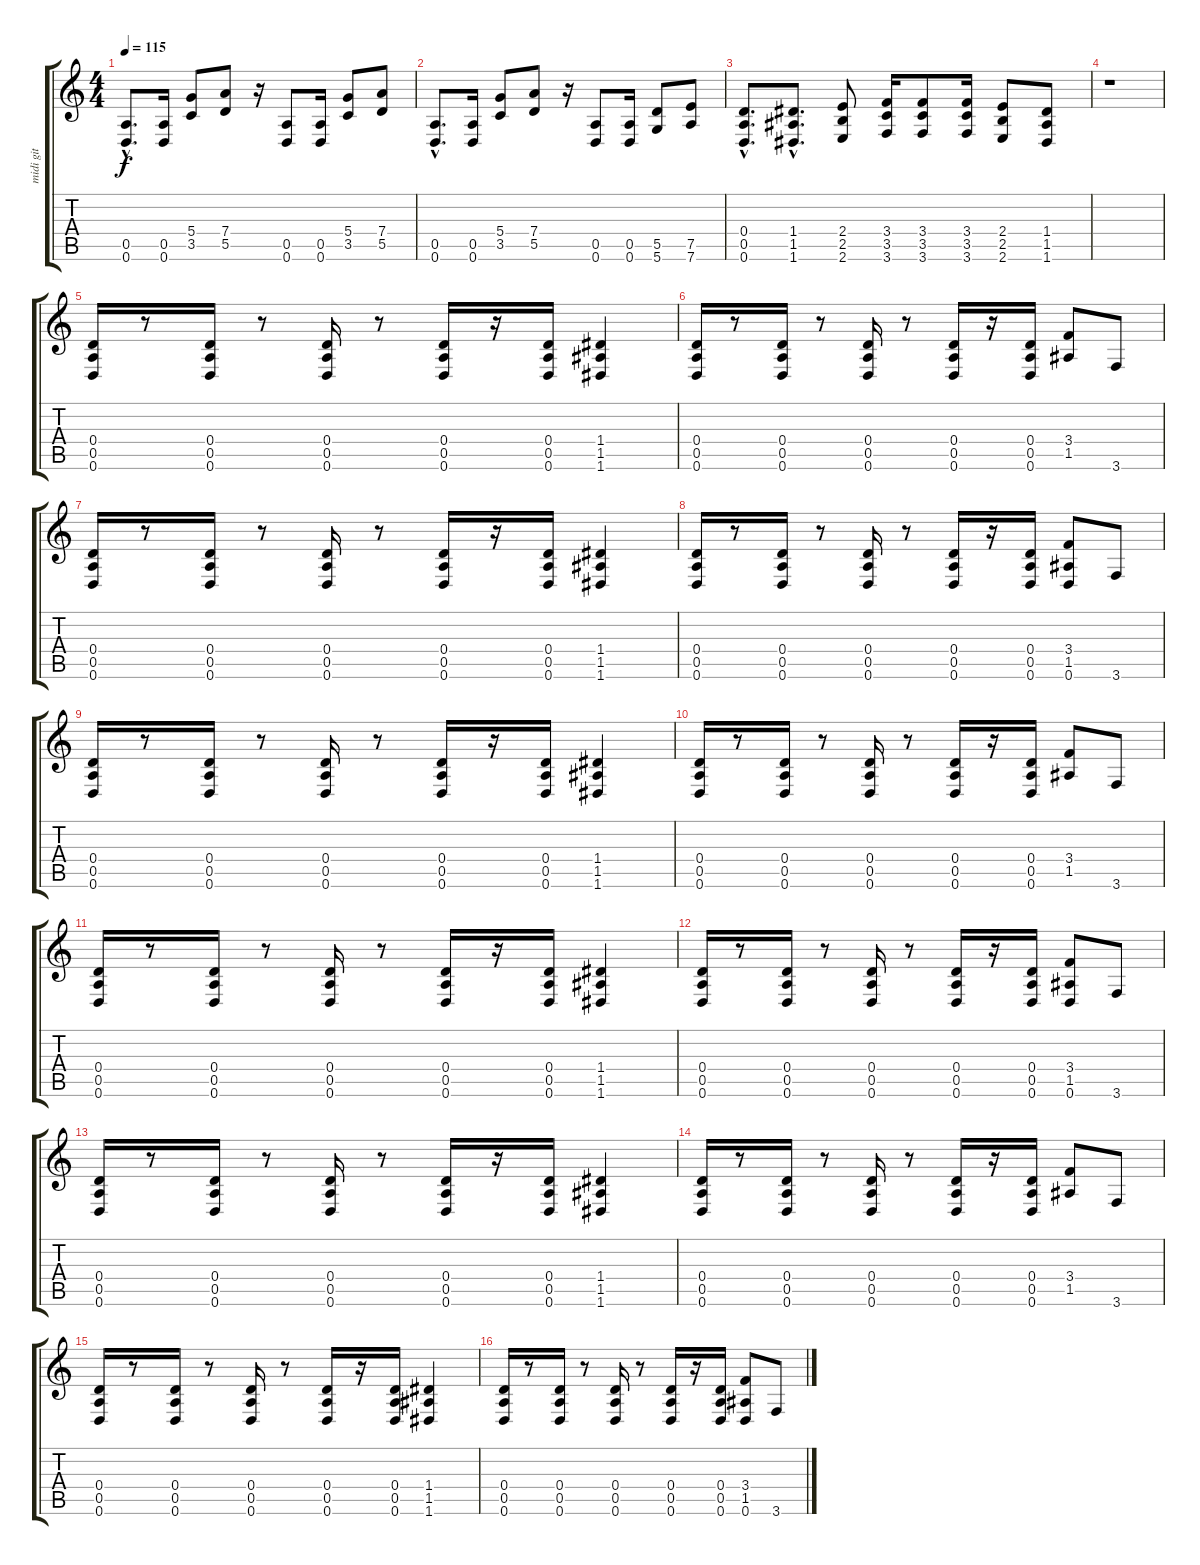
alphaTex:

\track ("midi git" "midi git") {instrument distortionguitar}
\staff {score tabs}
\tuning (E4 B3 G3 D3 A2 D2) {hide}
\ts (4 4)
\tempo 115
\clef g2
\ks c
(0.5{hac} 0.6{hac}).8{d dy f} (0.5 0.6).16 (5.4 3.5).8 (7.4 5.5).8 r.16 (0.5 0.6).8 (0.5 0.6).16 (5.4 3.5).8 (7.4 5.5).8 |
(0.5{hac} 0.6{hac}).8{d} (0.5 0.6).16 (5.4 3.5).8 (7.4 5.5).8 r.16 (0.5 0.6).8 (0.5 0.6).16 (5.5 5.6).8 (7.5 7.6).8 |
(0.4{hac} 0.5{hac} 0.6{hac}).8{d} (1.4{hac} 1.5{hac} 1.6{hac}).8{d} (2.4 2.5 2.6).8 (3.4 3.5 3.6).16 (3.4 3.5 3.6).8 (3.4 3.5 3.6).16 (2.4 2.5 2.6).8 (1.4 1.5 1.6).8 |
r.1 |
(0.4 0.5 0.6).16 r.8 (0.4 0.5 0.6).16 r.8 (0.4 0.5 0.6).16 r.8 (0.4 0.5 0.6).16 r.16 (0.4 0.5 0.6).16 (1.4 1.5 1.6).4 |
(0.4 0.5 0.6).16 r.8 (0.4 0.5 0.6).16 r.8 (0.4 0.5 0.6).16 r.8 (0.4 0.5 0.6).16 r.16 (0.4 0.5 0.6).16 (3.4 1.5).8 3.6.8 |
(0.4 0.5 0.6).16 r.8 (0.4 0.5 0.6).16 r.8 (0.4 0.5 0.6).16 r.8 (0.4 0.5 0.6).16 r.16 (0.4 0.5 0.6).16 (1.4 1.5 1.6).4 |
(0.4 0.5 0.6).16 r.8 (0.4 0.5 0.6).16 r.8 (0.4 0.5 0.6).16 r.8 (0.4 0.5 0.6).16 r.16 (0.4 0.5 0.6).16 (3.4 1.5 0.6).8 3.6.8 |
(0.4 0.5 0.6).16 r.8 (0.4 0.5 0.6).16 r.8 (0.4 0.5 0.6).16 r.8 (0.4 0.5 0.6).16 r.16 (0.4 0.5 0.6).16 (1.4 1.5 1.6).4 |
(0.4 0.5 0.6).16 r.8 (0.4 0.5 0.6).16 r.8 (0.4 0.5 0.6).16 r.8 (0.4 0.5 0.6).16 r.16 (0.4 0.5 0.6).16 (3.4 1.5).8 3.6.8 |
(0.4 0.5 0.6).16 r.8 (0.4 0.5 0.6).16 r.8 (0.4 0.5 0.6).16 r.8 (0.4 0.5 0.6).16 r.16 (0.4 0.5 0.6).16 (1.4 1.5 1.6).4 |
(0.4 0.5 0.6).16 r.8 (0.4 0.5 0.6).16 r.8 (0.4 0.5 0.6).16 r.8 (0.4 0.5 0.6).16 r.16 (0.4 0.5 0.6).16 (3.4 1.5 0.6).8 3.6.8 |
(0.4 0.5 0.6).16 r.8 (0.4 0.5 0.6).16 r.8 (0.4 0.5 0.6).16 r.8 (0.4 0.5 0.6).16 r.16 (0.4 0.5 0.6).16 (1.4 1.5 1.6).4 |
(0.4 0.5 0.6).16 r.8 (0.4 0.5 0.6).16 r.8 (0.4 0.5 0.6).16 r.8 (0.4 0.5 0.6).16 r.16 (0.4 0.5 0.6).16 (3.4 1.5).8 3.6.8 |
(0.4 0.5 0.6).16 r.8 (0.4 0.5 0.6).16 r.8 (0.4 0.5 0.6).16 r.8 (0.4 0.5 0.6).16 r.16 (0.4 0.5 0.6).16 (1.4 1.5 1.6).4 |
(0.4 0.5 0.6).16 r.8 (0.4 0.5 0.6).16 r.8 (0.4 0.5 0.6).16 r.8 (0.4 0.5 0.6).16 r.16 (0.4 0.5 0.6).16 (3.4 1.5 0.6).8 3.6.8
